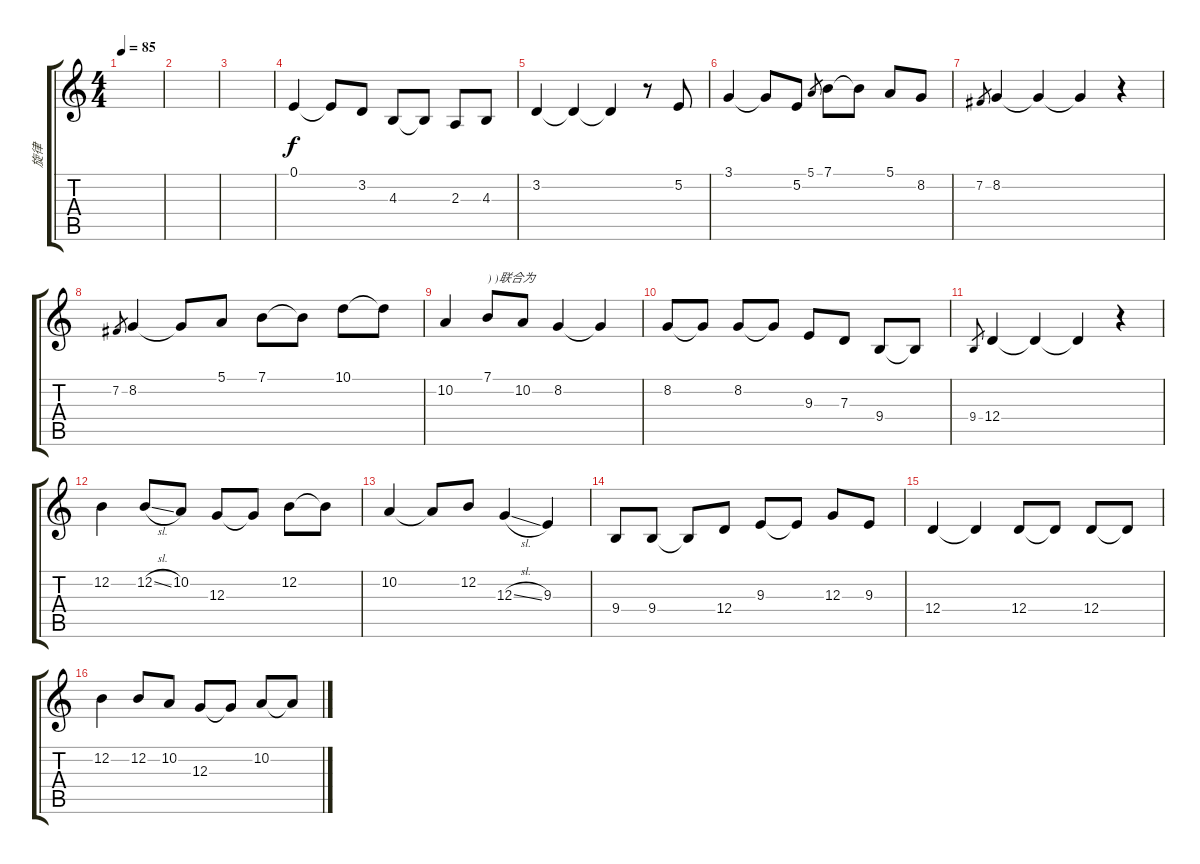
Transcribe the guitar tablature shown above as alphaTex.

\track ("旋律" "旋律") {instrument fx7echoes}
\staff {score tabs}
\tuning (E4 B3 G3 D3 A2 E2) {hide}
\ts (4 4)
\tempo 85
\clef g2
\ks c
|
|
|
0.1.4 0.1{t}.8 3.2.8 4.3.8 4.3{t}.8 2.3.8 4.3.8 |
3.2.4 3.2{t}.4 3.2{t}.4 r.8 5.2.8 |
3.1.4 3.1{t}.8 5.2.8 5.1.8{gr} 7.1.8 7.1{t}.8 5.1.8 8.2.8 |
7.2.8{gr} 8.2.4 8.2{t}.4 8.2{t}.4 r.4 |
7.2.8{gr} 8.2.4 8.2{t}.8 5.1.8 7.1.8 7.1{t}.8 10.1.8 10.1{t}.8 |
10.2.4 7.1.8{txt ") )联合为"} 10.2.8 8.2.4 8.2{t}.4 |
8.2.8 8.2{t}.8 8.2.8 8.2{t}.8 9.3.8 7.3.8 9.4.8 9.4{t}.8 |
9.4.8{gr} 12.4.4 12.4{t}.4 12.4{t}.4 r.4 |
12.2.4 12.2{sl}.8 10.2.8 12.3.8 12.3{t}.8 12.2.8 12.2{t}.8 |
10.2.4 10.2{t}.8 12.2.8 12.3{sl}.4 9.3.4 |
9.4.8 9.4.8 9.4{t}.8 12.4.8 9.3.8 9.3{t}.8 12.3.8 9.3.8 |
12.4.4 12.4{t}.4 12.4.8 12.4{t}.8 12.4.8 12.4{t}.8 |
12.2.4 12.2.8 10.2.8 12.3.8 12.3{t}.8 10.2.8 10.2{t}.8
